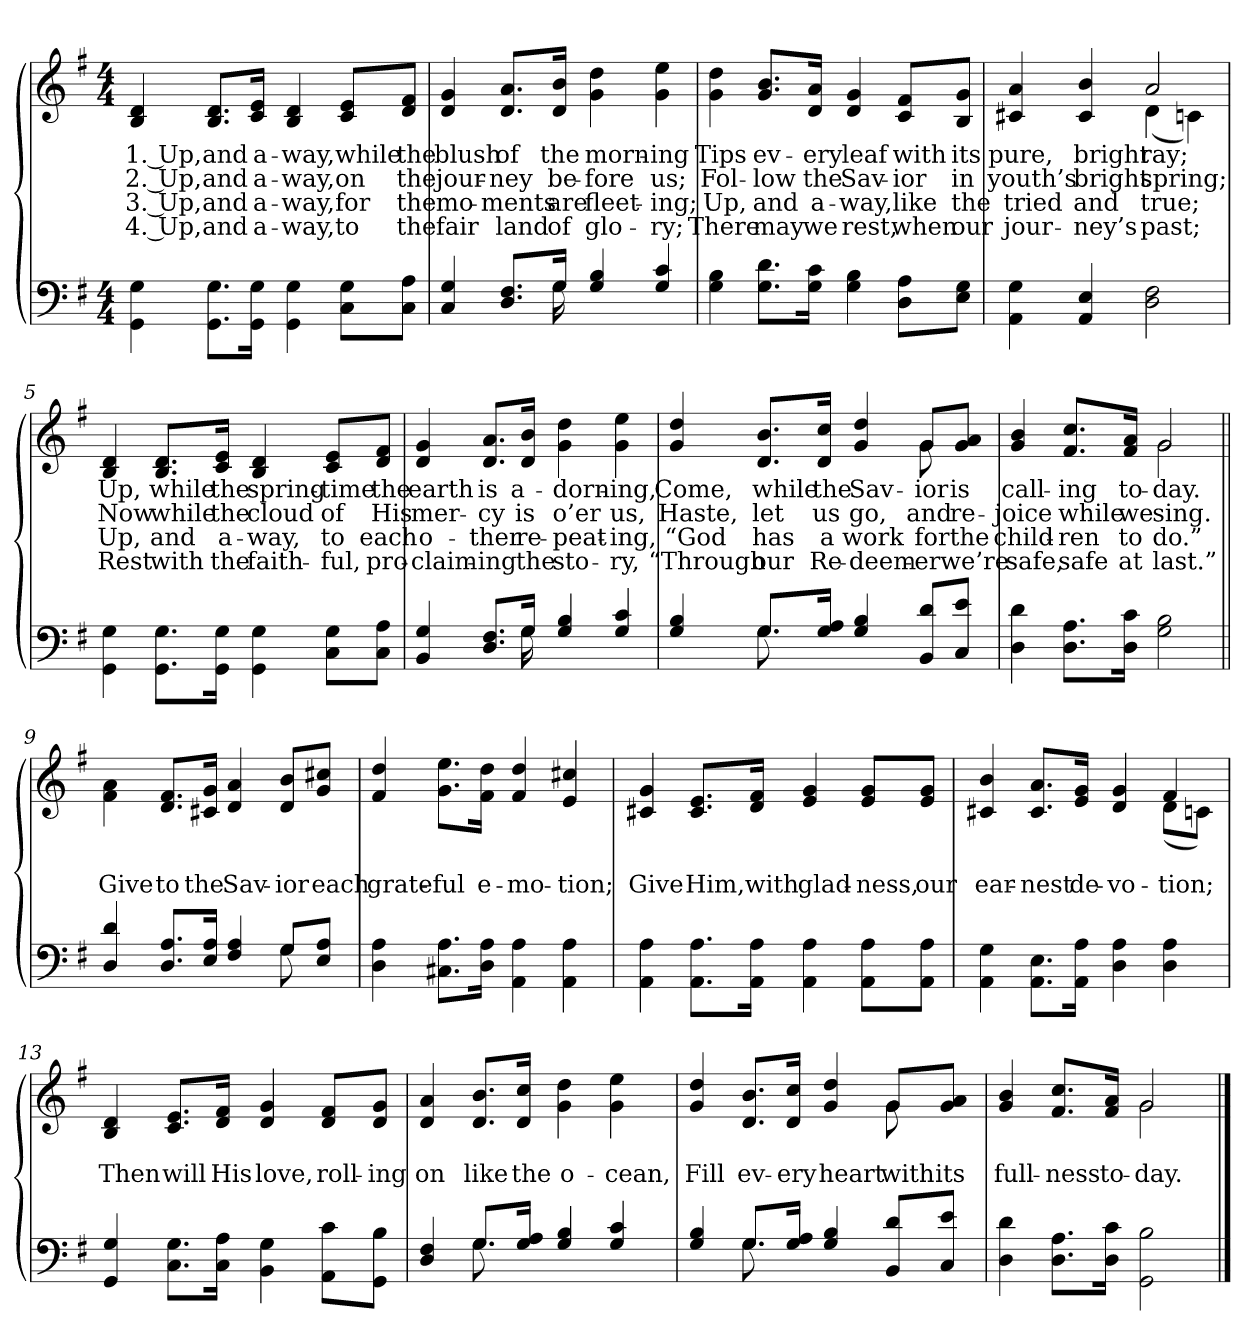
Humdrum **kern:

**kern	**kern	**text	**text	**text	**text
*part2	*part1	*part1	*part1	*part1	*part1
*staff2	*staff1	*staff1	*staff1	*staff1	*staff1
*clefF4	*clefG2	*	*	*	*
*k[f#]	*k[f#]	*	*	*	*
*G:	*G:	*	*	*	*
*M4/4	*M4/4	*	*	*	*
*MM107	*MM107	*	*	*	*
=1	=1	=1	=1	=1	=1
!	!	!LO:LY:b	!LO:LY:b	!LO:LY:b	!LO:LY:b
4GG\ 4G\	4B/ 4d/	1. Up,	2. Up,	3. Up,	4. Up,
!	!	!LO:LY:b	!LO:LY:b	!LO:LY:b	!LO:LY:b
8.GG\ 8.G\L	8.B/ 8.d/L	and	and	and	and
!	!	!LO:LY:b	!LO:LY:b	!LO:LY:b	!LO:LY:b
16GG\ 16G\Jk	16c/ 16e/Jk	a-	a-	a-	a-
!	!	!LO:LY:b	!LO:LY:b	!LO:LY:b	!LO:LY:b
4GG\ 4G\	4B/ 4d/	-way,	-way,	-way,	-way,
!	!	!LO:LY:b	!LO:LY:b	!LO:LY:b	!LO:LY:b
8C\ 8G\L	8c/ 8e/L	while	on	for	to
!	!	!LO:LY:b	!LO:LY:b	!LO:LY:b	!LO:LY:b
8C\ 8A\J	8d/ 8f#/J	the	the	the	the
=2	=2	=2	=2	=2	=2
*^	*	*	*	*	*
!	!	!	!LO:LY:b	!LO:LY:b	!LO:LY:b	!LO:LY:b
4C/ 4G/	4..ryy	4d/ 4g/	blush	jour-	mo-	fair
!	!	!	!LO:LY:b	!LO:LY:b	!LO:LY:b	!LO:LY:b
8.D/ 8.F#/L	.	8.d/ 8.a/L	of	-ney	-ments	land
!	!	!	!LO:LY:b	!LO:LY:b	!LO:LY:b	!LO:LY:b
16G/Jk	16G\	16d/ 16b/Jk	the	be-	are	of
!	!	!	!LO:LY:b	!LO:LY:b	!LO:LY:b	!LO:LY:b
4G/ 4B/	2ryy	4g\ 4dd\	morn-	-fore	fleet-	glo-
!	!	!	!LO:LY:b	!LO:LY:b	!LO:LY:b	!LO:LY:b
4G/ 4c/	.	4g\ 4ee\	-ing	us;	-ing;	-ry;
*v	*v	*	*	*	*	*
=3	=3	=3	=3	=3	=3
!	!	!LO:LY:b	!LO:LY:b	!LO:LY:b	!LO:LY:b
4G\ 4B\	4g\ 4dd\	Tips	Fol-	Up,	There
!	!	!LO:LY:b	!LO:LY:b	!LO:LY:b	!LO:LY:b
8.G\ 8.d\L	8.g/ 8.b/L	ev-	-low	and	may
!	!	!LO:LY:b	!LO:LY:b	!LO:LY:b	!LO:LY:b
16G\ 16c\Jk	16d/ 16a/Jk	-ery	the	a-	we
!	!	!LO:LY:b	!LO:LY:b	!LO:LY:b	!LO:LY:b
4G\ 4B\	4d/ 4g/	leaf	Sav-	-way,	rest,
!	!	!LO:LY:b	!LO:LY:b	!LO:LY:b	!LO:LY:b
8D\ 8A\L	8c/ 8f#/L	with	-ior	like	when
!	!	!LO:LY:b	!LO:LY:b	!LO:LY:b	!LO:LY:b
8E\ 8G\J	8B/ 8g/J	its	in	the	our
!!LO:LB:g=z
=4	=4	=4	=4	=4	=4
!	!	!LO:LY:b	!LO:LY:b	!LO:LY:b	!LO:LY:b
*	*^	*	*	*	*
4AA\ 4G\	4c#X/ 4a/	2ryy	pure,	youth’s	tried	jour-
!	!	!	!LO:LY:b	!LO:LY:b	!LO:LY:b	!LO:LY:b
4AA/ 4E/	4c#/ 4b/	.	bright	bright	and	-ney’s
!	!	!	!LO:LY:b	!LO:LY:b	!LO:LY:b	!LO:LY:b
2D\ 2F#\	2a/	(<4d\	ray;	spring;	true;	past;
.	.	4cn\)	.	.	.	.
=5	=5	=5	=5	=5	=5	=5
!	!	!	!LO:LY:b	!LO:LY:b	!LO:LY:b	!LO:LY:b
*	*v	*v	*	*	*	*
4GG\ 4G\	4B/ 4d/	Up,	Now	Up,	Rest
!	!	!LO:LY:b	!LO:LY:b	!LO:LY:b	!LO:LY:b
8.GG\ 8.G\L	8.B/ 8.d/L	while	while	and	with
!	!	!LO:LY:b	!LO:LY:b	!LO:LY:b	!LO:LY:b
16GG\ 16G\Jk	16c/ 16e/Jk	the	the	a-	the
!	!	!LO:LY:b	!LO:LY:b	!LO:LY:b	!LO:LY:b
4GG\ 4G\	4B/ 4d/	spring-	cloud	-way,	faith-
!	!	!LO:LY:b	!LO:LY:b	!LO:LY:b	!LO:LY:b
8C\ 8G\L	8c/ 8e/L	-time	of	to	-ful,
!	!	!LO:LY:b	!LO:LY:b	!LO:LY:b	!LO:LY:b
8C\ 8A\J	8d/ 8f#/J	the	His	each	pro-
=6	=6	=6	=6	=6	=6
*^	*	*	*	*	*
!	!	!	!LO:LY:b	!LO:LY:b	!LO:LY:b	!LO:LY:b
4BB/ 4G/	4..ryy	4d/ 4g/	earth	mer-	o-	-claim-
!	!	!	!LO:LY:b	!LO:LY:b	!LO:LY:b	!LO:LY:b
8.D/ 8.F#/L	.	8.d/ 8.a/L	is	-cy	-ther	-ing
!	!	!	!LO:LY:b	!LO:LY:b	!LO:LY:b	!LO:LY:b
16G/Jk	16G\	16d/ 16b/Jk	a-	is	re-	the
!	!	!	!LO:LY:b	!LO:LY:b	!LO:LY:b	!LO:LY:b
4G/ 4B/	2ryy	4g\ 4dd\	-dorn-	o’er	-peat-	sto-
!	!	!	!LO:LY:b	!LO:LY:b	!LO:LY:b	!LO:LY:b
4G/ 4c/	.	4g\ 4ee\	-ing,	us,	-ing,	-ry,
!!LO:LB:g=z
=7	=7	=7	=7	=7	=7	=7
!	!	!	!LO:LY:b	!LO:LY:b	!LO:LY:b	!LO:LY:b
*	*	*^	*	*	*	*
4G/ 4B/	4ryy	4g/ 4dd/	2.ryy	Come,	Haste,	“God	“Through
!	!	!	!	!LO:LY:b	!LO:LY:b	!LO:LY:b	!LO:LY:b
8.G/L	8.G\	8.d/ 8.b/L	.	while	let	has	our
!	!	!	!	!LO:LY:b	!LO:LY:b	!LO:LY:b	!LO:LY:b
16G/ 16A/Jk	2ryy	16d/ 16cc/Jk	.	the	us	a	Re-
!	!	!	!	!LO:LY:b	!LO:LY:b	!LO:LY:b	!LO:LY:b
4G/ 4B/	.	4g/ 4dd/	.	Sav-	go,	work	-deem-
!	!	!	!	!LO:LY:b	!LO:LY:b	!LO:LY:b	!LO:LY:b
8BB/ 8d/L	.	8g/L	8g\	-ior	and	for	-er
!	!	!	!	!LO:LY:b	!LO:LY:b	!LO:LY:b	!LO:LY:b
8C/ 8e/J	.	8g/ 8a/J	8ryy	is	re-	the	we’re
.	16ryy	.	.	.	.	.	.
=8	=8	=8	=8	=8	=8	=8	=8
!	!	!	!	!LO:LY:b	!LO:LY:b	!LO:LY:b	!LO:LY:b
*v	*v	*	*	*	*	*	*
4D\ 4d\	4g/ 4b/	2ryy	call-	-joice	child-	safe,
!	!	!	!LO:LY:b	!LO:LY:b	!LO:LY:b	!LO:LY:b
8.D\ 8.A\L	8.f#/ 8.cc/L	.	-ing	while	-ren	safe
!	!	!	!LO:LY:b	!LO:LY:b	!LO:LY:b	!LO:LY:b
16D\ 16c\Jk	16f#/ 16a/Jk	.	to-	we	to	at
!	!	!	!LO:LY:b	!LO:LY:b	!LO:LY:b	!LO:LY:b
2G\ 2B\	2g/	2g\	-day.	sing.	do.”	last.”
=9||	=9||	=9||	=9||	=9||	=9||	=9||
*^	*	*	*	*	*	*
!	!	!LO:TX:a:t=Refrain	!	!	!	!	!
!	!	!	!	!	!LO:LY:b	!	!
*	*	*v	*v	*	*	*	*
4D/ 4d/	2.ryy	4f#\ 4a\	.	Give	.	.
!	!	!	!	!LO:LY:b	!	!
8.D/ 8.A/L	.	8.d/ 8.f#/L	.	to	.	.
!	!	!	!	!LO:LY:b	!	!
16E/ 16A/Jk	.	16c#X/ 16g/Jk	.	the	.	.
!	!	!	!	!LO:LY:b	!	!
4F#/ 4A/	.	4d/ 4a/	.	Sav-	.	.
!	!	!	!	!LO:LY:b	!	!
8G/L	8G\	8d/ 8b/L	.	-ior	.	.
!	!	!	!	!LO:LY:b	!	!
8E/ 8A/J	8ryy	8g/ 8cc#X/J	.	each	.	.
!!LO:PB:g=z
=10	=10	=10	=10	=10	=10	=10
!	!	!	!	!LO:LY:b	!	!
*v	*v	*	*	*	*	*
4D\ 4A\	4f#/ 4dd/	.	grate-	.	.
!	!	!	!LO:LY:b	!	!
8.C#X\ 8.A\L	8.g\ 8.ee\L	.	-ful	.	.
!	!	!	!LO:LY:b	!	!
16D\ 16A\Jk	16f#\ 16dd\Jk	.	e-	.	.
!	!	!	!LO:LY:b	!	!
4AA\ 4A\	4f#/ 4dd/	.	-mo-	.	.
!	!	!	!LO:LY:b	!	!
4AA\ 4A\	4e/ 4cc#X/	.	-tion;	.	.
=11	=11	=11	=11	=11	=11
!	!	!	!LO:LY:b	!	!
4AA\ 4A\	4c#X/ 4g/	.	Give	.	.
!	!	!	!LO:LY:b	!	!
8.AA\ 8.A\L	8.c#/ 8.e/L	.	Him,	.	.
!	!	!	!LO:LY:b	!	!
16AA\ 16A\Jk	16d/ 16f#/Jk	.	with	.	.
!	!	!	!LO:LY:b	!	!
4AA\ 4A\	4e/ 4g/	.	glad-	.	.
!	!	!	!LO:LY:b	!	!
8AA\ 8A\L	8e/ 8g/L	.	-ness,	.	.
!	!	!	!LO:LY:b	!	!
8AA\ 8A\J	8e/ 8g/J	.	our	.	.
=12	=12	=12	=12	=12	=12
!	!	!	!LO:LY:b	!	!
*	*^	*	*	*	*
4AA\ 4G\	4c#X/ 4b/	2.ryy	.	ear-	.	.
!	!	!	!	!LO:LY:b	!	!
8.AA\ 8.E\L	8.c#/ 8.a/L	.	.	-nest	.	.
!	!	!	!	!LO:LY:b	!	!
16AA\ 16A\Jk	16e/ 16g/Jk	.	.	de-	.	.
!	!	!	!	!LO:LY:b	!	!
4D\ 4A\	4d/ 4g/	.	.	-vo-	.	.
!	!	!	!	!LO:LY:b	!	!
4D\ 4A\	4f#/	(<8d\L	.	-tion;	.	.
.	.	8cn\J)	.	.	.	.
!!LO:LB:g=z
=13	=13	=13	=13	=13	=13	=13
!	!	!	!	!LO:LY:b	!	!
*	*v	*v	*	*	*	*
4GG/ 4G/	4B/ 4d/	.	Then	.	.
!	!	!	!LO:LY:b	!	!
8.C\ 8.G\L	8.c/ 8.e/L	.	will	.	.
!	!	!	!LO:LY:b	!	!
16C\ 16A\Jk	16d/ 16f#/Jk	.	His	.	.
!	!	!	!LO:LY:b	!	!
4BB\ 4G\	4d/ 4g/	.	love,	.	.
!	!	!	!LO:LY:b	!	!
8AA\ 8c\L	8d/ 8f#/L	.	roll-	.	.
!	!	!	!LO:LY:b	!	!
8GG\ 8B\J	8d/ 8g/J	.	-ing	.	.
=14	=14	=14	=14	=14	=14
*^	*	*	*	*	*
!	!	!	!	!LO:LY:b	!	!
4D/ 4F#/	4ryy	4d/ 4a/	.	on	.	.
!	!	!	!	!LO:LY:b	!	!
8.G/L	8.G\	8.d/ 8.b/L	.	like	.	.
!	!	!	!	!LO:LY:b	!	!
16G/ 16A/Jk	2ryy	16d/ 16cc/Jk	.	the	.	.
!	!	!	!	!LO:LY:b	!	!
4G/ 4B/	.	4g\ 4dd\	.	o-	.	.
!	!	!	!	!LO:LY:b	!	!
4G/ 4c/	.	4g\ 4ee\	.	-cean,	.	.
.	16ryy	.	.	.	.	.
=15	=15	=15	=15	=15	=15	=15
!	!	!	!	!LO:LY:b	!	!
*	*	*^	*	*	*	*
4G/ 4B/	4ryy	4g/ 4dd/	2.ryy	.	Fill	.	.
!	!	!	!	!	!LO:LY:b	!	!
8.G/L	8.G\	8.d/ 8.b/L	.	.	ev-	.	.
!	!	!	!	!	!LO:LY:b	!	!
16G/ 16A/Jk	2ryy	16d/ 16cc/Jk	.	.	-ery	.	.
!	!	!	!	!	!LO:LY:b	!	!
4G/ 4B/	.	4g/ 4dd/	.	.	heart	.	.
!	!	!	!	!	!LO:LY:b	!	!
8BB/ 8d/L	.	8g/L	8g\	.	with	.	.
!	!	!	!	!	!LO:LY:b	!	!
8C/ 8e/J	.	8g/ 8a/J	8ryy	.	its	.	.
.	16ryy	.	.	.	.	.	.
=16	=16	=16	=16	=16	=16	=16	=16
!	!	!	!	!	!LO:LY:b	!	!
*v	*v	*	*	*	*	*	*
4D\ 4d\	4g/ 4b/	2ryy	.	full-	.	.
!	!	!	!	!LO:LY:b	!	!
8.D\ 8.A\L	8.f#/ 8.cc/L	.	.	-ness	.	.
!	!	!	!	!LO:LY:b	!	!
16D\ 16c\Jk	16f#/ 16a/Jk	.	.	to-	.	.
!	!	!	!	!LO:LY:b	!	!
2GG\ 2B\	2g/	2g\	.	-day.	.	.
*	*v	*v	*	*	*	*
==	==	==	==	==	==
*-	*-	*-	*-	*-	*-
